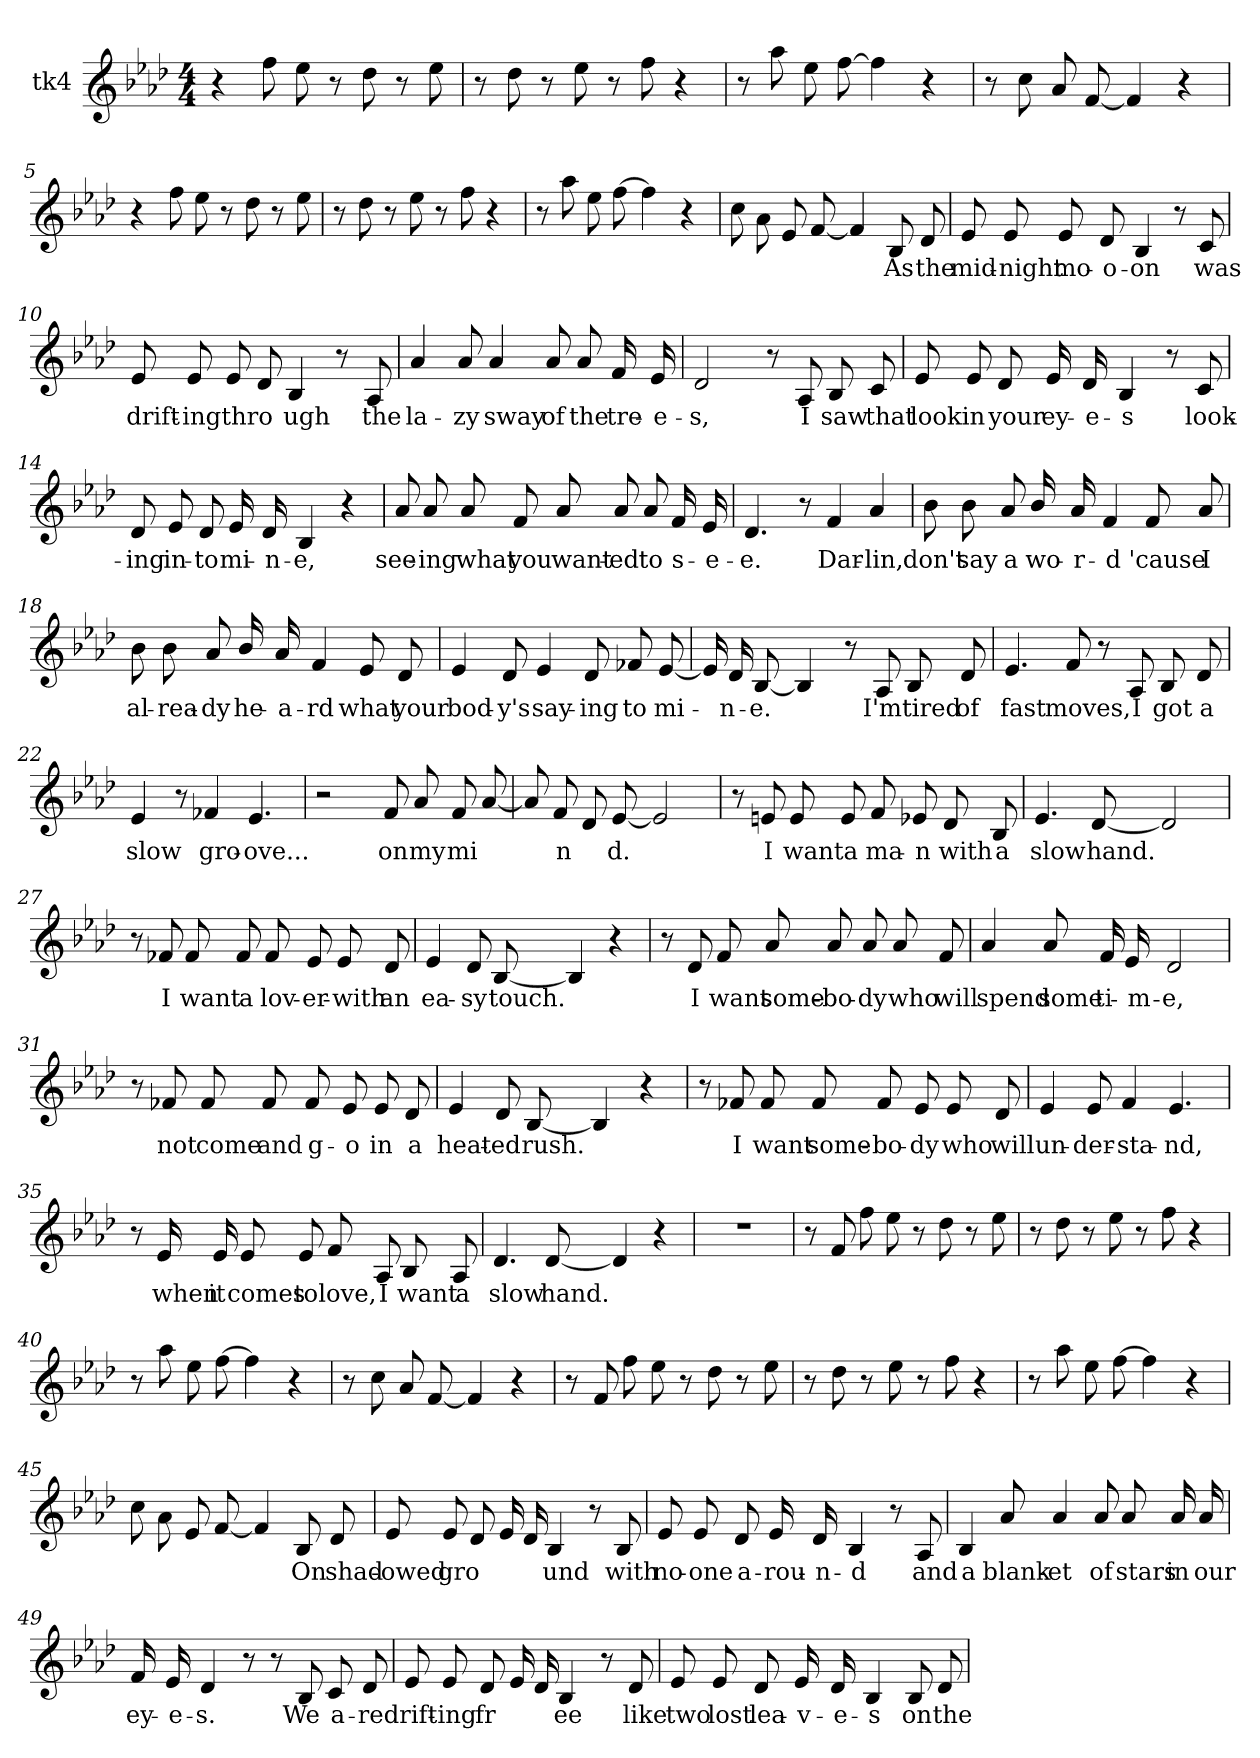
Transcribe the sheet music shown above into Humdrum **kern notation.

**kern	**text
*part1	*part1
*staff1	*staff1
*I"tk4	*
*I'tk4	*
*clefG2	*
*k[b-e-a-d-]	*
*M4/4	*
=1	=1
4r	.
8ff\L	.
8ee-\	.
8r	.
8dd-\	.
8r	.
8ee-\	.
=2	=2
8r	.
8dd-\	.
8r	.
8ee-\	.
8r	.
8ff\	.
4r	.
=3	=3
8r	.
8aa-\	.
8ee-\L	.
[>8ff\	.
4ff\]	.
4r	.
!!LO:LB:g=z
=4	=4
8r	.
8cc\	.
8a-/L	.
[<8f/	.
4f/]	.
4r	.
=5	=5
4r	.
8ff\L	.
8ee-\	.
8r	.
8dd-\	.
8r	.
8ee-\	.
=6	=6
8r	.
8dd-\	.
8r	.
8ee-\	.
8r	.
8ff\	.
4r	.
!!LO:LB:g=z
=7	=7
8r	.
8aa-\	.
8ee-\L	.
[>8ff\	.
4ff\]	.
4r	.
=8	=8
8cc\L	.
8a-\	.
8e-/L	.
[<8f/	.
4f/]	.
8B-/L	As
8d-/	the
=9	=9
8e-/L	mid-
8e-/	night
8e-/L	mo-
8d-/	o-
4B-/	on
8r	.
8c/	was
!!LO:LB:g=z
=10	=10
8e-/L	drift-
8e-/	ing
8e-/L	thro-
8d-/	-
4B-/	ugh
8r	.
8A-/	the
=11	=11
4a-/	la-
8a-/	zy
4a-/	sway
8a-/	of
8a-/L	the
16f/L	tre-
16e-/J	e-
!!LO:LB:g=z
=12	=12
2d-/	s,
8r	.
8A-/	I
8B-/L	saw
8c/	that
=13	=13
8e-/L	look
8e-/	in
8d-/L	your
16e-/L	ey-
16d-/J	e-
4B-/	s
8r	.
8c/	look-
!!LO:LB:g=z
=14	=14
8d-/L	ing
8e-/	in-
8d-/L	to
16e-/L	mi-
16d-/J	n-
4B-/	e,
4r	.
=15	=15
8a-/L	see-
8a-/	ing
8a-/L	what
8f/	you
8a-/L	want-
8a-/	ed
8a-/L	to
16f/L	s-
16e-/J	e-
!!LO:LB:g=z
=16	=16
4.d-/	e.
8r	.
4f/	Dar-
4a-/	lin,
=17	=17
8b-\L	don't
8b-\	say
8a-/L	a
16b-/L	wo-
16a-/J	r-
4f/	d
8f/L	'cause
8a-/	I
!!LO:PB:g=z
=18	=18
8b-\L	al-
8b-\	rea-
8a-/L	dy
16b-/L	he-
16a-/J	a-
4f/	rd
8e-/L	what
8d-/	your
=19	=19
4e-/	bod-
8d-/	y's
4e-/	say-
8d-/	ing
8f-X/L	to
[<8e-/	mi-
!!LO:LB:g=z
=20	=20
16e-/LL]	.
16d-/J	n-
[<8B-/	e.
4B-/]	.
8r	.
8A-/	I'm
8B-/L	tired
8d-/	of
=21	=21
4.e-/	fast
8f/	moves,
8r	.
8A-/	I
8B-/L	got
8d-/	a
=22	=22
4e-/	slow
8r	.
4f-X/	gro-
4.e-/	ove...
!!LO:LB:g=z
=23	=23
2r	.
8f/L	on
8a-/	my
8f/L	mi-
[<8a-/	-
=24	=24
8a-/L]	.
8f/	n-
8d-/L	-
[<8e-/	d.
2e-/]	.
=25	=25
8r	.
8en/	I
8e/L	want
8e/	a
8f/L	ma-
8e-X/	n
8d-/L	with
8B-/	a
!!LO:LB:g=z
=26	=26
4.e-/	slow
[<8d-/	hand.
2d-/]	.
=27	=27
8r	.
8f-X/	I
8f-/L	want
8f-/	a
8f-/L	lov-
8e-/	er-
8e-/L	with
8d-/	an
=28	=28
4e-/	ea-
8d-/L	sy
[<8B-/	touch.
4B-/]	.
4r	.
!!LO:LB:g=z
=29	=29
8r	.
8d-/	I
8f/L	want
8a-/	some-
8a-/L	bo-
8a-/	dy
8a-/L	who
8f/	will
=30	=30
4a-/	spend
8a-/L	some
16f/L	ti-
16e-/J	m-
2d-/	e,
!!LO:LB:g=z
=31	=31
8r	.
8f-X/	not
8f-/L	come
8f-/	and
8f-/L	g-
8e-/	o
8e-/L	in
8d-/	a
=32	=32
4e-/	heat-
8d-/L	ed
[<8B-/	rush.
4B-/]	.
4r	.
!!LO:LB:g=z
=33	=33
8r	.
8f-X/	I
8f-/L	want
8f-/	some-
8f-/L	bo-
8e-/	dy
8e-/L	who
8d-/	will
=34	=34
4e-/	un-
8e-/	der-
4f/	sta-
4.e-/	nd,
!!LO:PB:g=z
=35	=35
8r	.
16e-/LL	when
16e-/J	it
8e-/L	comes
8e-/	to
8f/L	love,
8A-/	I
8B-/L	want
8A-/	a
=36	=36
4.d-/	slow
[<8d-/	hand.
4d-/]	.
4r	.
=37	=37
1r	.
!!LO:LB:g=z
=38	=38
8r	.
8f/	.
8ff\L	.
8ee-\	.
8r	.
8dd-\	.
8r	.
8ee-\	.
=39	=39
8r	.
8dd-\	.
8r	.
8ee-\	.
8r	.
8ff\	.
4r	.
=40	=40
8r	.
8aa-\	.
8ee-\L	.
[>8ff\	.
4ff\]	.
4r	.
!!LO:LB:g=z
=41	=41
8r	.
8cc\	.
8a-/L	.
[<8f/	.
4f/]	.
4r	.
=42	=42
8r	.
8f/	.
8ff\L	.
8ee-\	.
8r	.
8dd-\	.
8r	.
8ee-\	.
=43	=43
8r	.
8dd-\	.
8r	.
8ee-\	.
8r	.
8ff\	.
4r	.
!!LO:LB:g=z
=44	=44
8r	.
8aa-\	.
8ee-\L	.
[>8ff\	.
4ff\]	.
4r	.
=45	=45
8cc\L	.
8a-\	.
8e-/L	.
[<8f/	.
4f/]	.
8B-/L	On
8d-/	shad-
=46	=46
8e-/L	owed
8e-/	gro-
8d-/L	-
16e-/L	-
16d-/J	-
4B-/	und
8r	.
8B-/	with
!!LO:LB:g=z
=47	=47
8e-/L	no-
8e-/	one
8d-/L	a-
16e-/L	rou-
16d-/J	n-
4B-/	d
8r	.
8A-/	and
=48	=48
4B-/	a
8a-/	blank-
4a-/	et
8a-/	of
8a-/L	stars
16a-/L	in
16a-/J	our
!!LO:LB:g=z
=49	=49
16f/LL	ey-
16e-/J	e-
4d-/	s.
8r	.
8r	.
8B-/	We
8c/L	a-
8d-/	re
=50	=50
8e-/L	drift-
8e-/	ing
8d-/L	fr-
16e-/L	-
16d-/J	-
4B-/	ee
8r	.
8d-/	like
!!LO:LB:g=z
=51	=51
8e-/L	two
8e-/	lost
8d-/L	lea-
16e-/L	v-
16d-/J	e-
4B-/	s
8B-/L	on
8d-/	the
=	=
*-	*-
